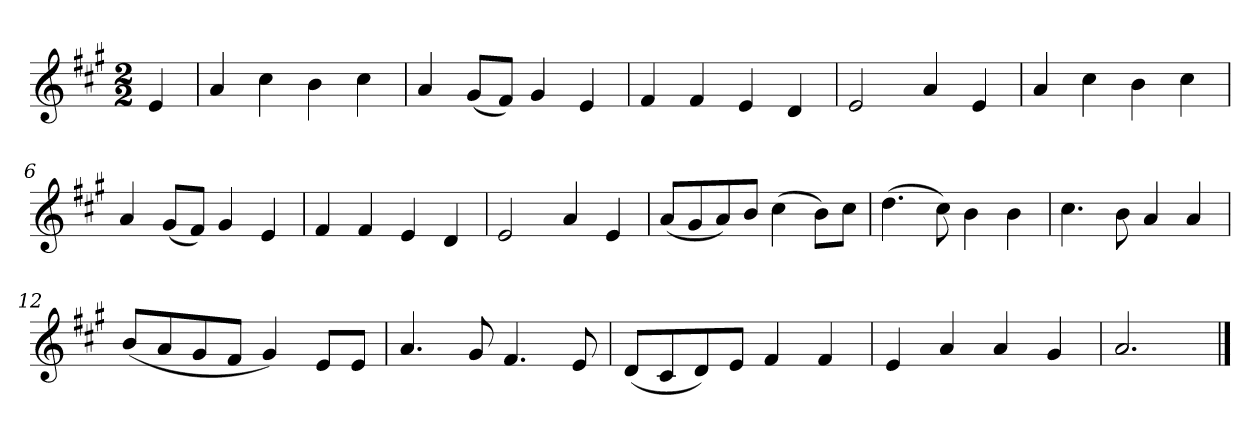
**kern
*part1
*staff1
*k[f#c#g#]
*M2/2
*MM120
=
4e
=1
4a
4cc#
4b
4cc#
=2
4a
(8g#L
8f#J)
4g#
4e
=3
4f#
4f#
4e
4d
=4
2e
4a
4e
=5
4a
4cc#
4b
4cc#
=6
4a
(8g#L
8f#J)
4g#
4e
=7
4f#
4f#
4e
4d
=8
2e
4a
4e
=9
(8aL
8g#
8a)
8bJ
(4cc#
8bL)
8cc#J
=10
(4.dd
8cc#)
4b
4b
=11
4.cc#
8b
4a
4a
=12
(8bL
8a
8g#
8f#J
4g#)
8eL
8eJ
=13
4.a
8g#
4.f#
8e
=14
(8dL
8c#
8d)
8eJ
4f#
4f#
=15
4e
4a
4a
4g#
=16
2.a
==
*-
